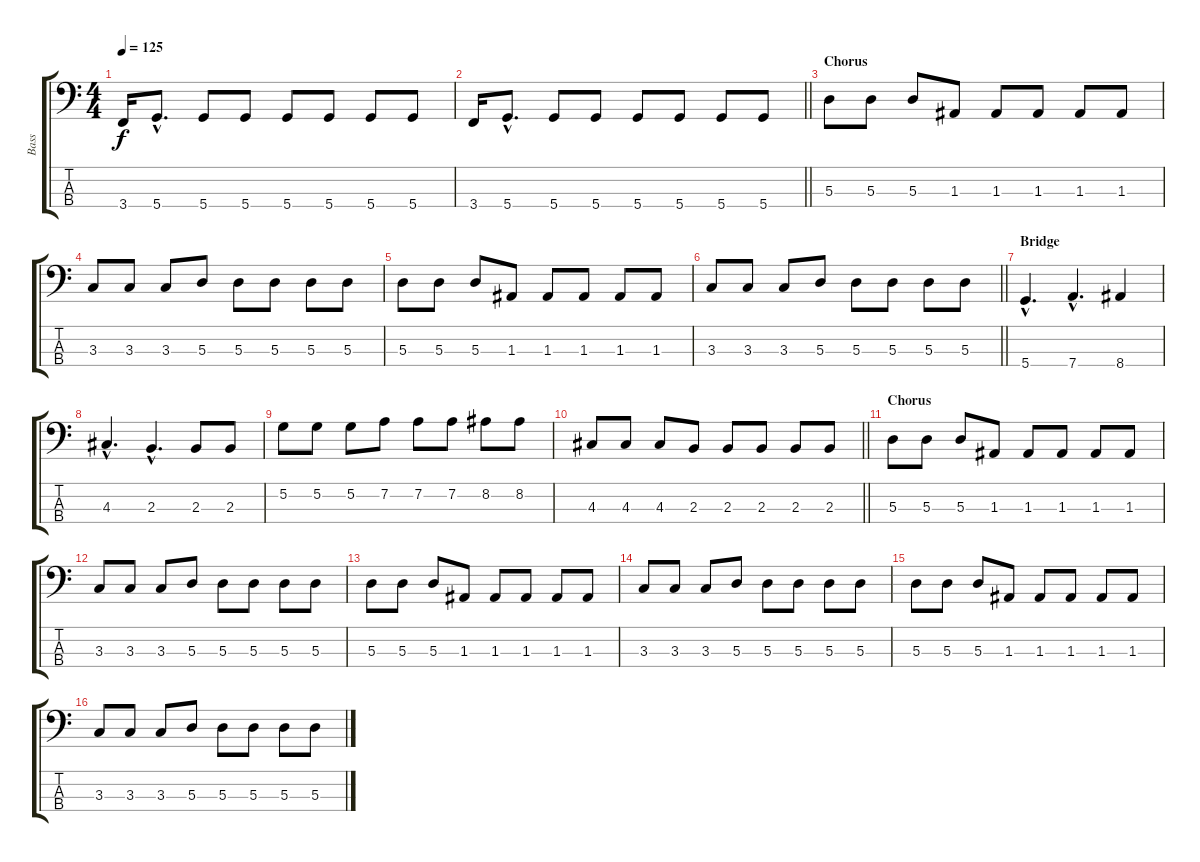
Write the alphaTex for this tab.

\track ("Bass" "Bass") {instrument electricbassfinger}
\staff {score tabs}
\tuning (G2 D2 A1 D1) {hide}
\ts (4 4)
\tempo 125
\clef f4
\ks c
3.4.16{dy f} 5.4{hac}.8{d} 5.4.8 5.4.8 5.4.8 5.4.8 5.4.8 5.4.8 |
\barLineRight lightlight
3.4.16 5.4{hac}.8{d} 5.4.8 5.4.8 5.4.8 5.4.8 5.4.8 5.4.8 |
\section ("" "Chorus")
5.3.8 5.3.8 5.3.8 1.3.8 1.3.8 1.3.8 1.3.8 1.3.8 |
3.3.8 3.3.8 3.3.8 5.3.8 5.3.8 5.3.8 5.3.8 5.3.8 |
5.3.8 5.3.8 5.3.8 1.3.8 1.3.8 1.3.8 1.3.8 1.3.8 |
\barLineRight lightlight
3.3.8 3.3.8 3.3.8 5.3.8 5.3.8 5.3.8 5.3.8 5.3.8 |
\section ("" "Bridge")
5.4{hac}.4{d} 7.4{hac}.4{d} 8.4.4 |
4.3{hac}.4{d} 2.3{hac}.4{d} 2.3.8 2.3.8 |
5.2.8 5.2.8 5.2.8 7.2.8 7.2.8 7.2.8 8.2.8 8.2.8 |
\barLineRight lightlight
4.3.8 4.3.8 4.3.8 2.3.8 2.3.8 2.3.8 2.3.8 2.3.8 |
\section ("" "Chorus")
5.3.8 5.3.8 5.3.8 1.3.8 1.3.8 1.3.8 1.3.8 1.3.8 |
3.3.8 3.3.8 3.3.8 5.3.8 5.3.8 5.3.8 5.3.8 5.3.8 |
5.3.8 5.3.8 5.3.8 1.3.8 1.3.8 1.3.8 1.3.8 1.3.8 |
3.3.8 3.3.8 3.3.8 5.3.8 5.3.8 5.3.8 5.3.8 5.3.8 |
5.3.8 5.3.8 5.3.8 1.3.8 1.3.8 1.3.8 1.3.8 1.3.8 |
3.3.8 3.3.8 3.3.8 5.3.8 5.3.8 5.3.8 5.3.8 5.3.8
